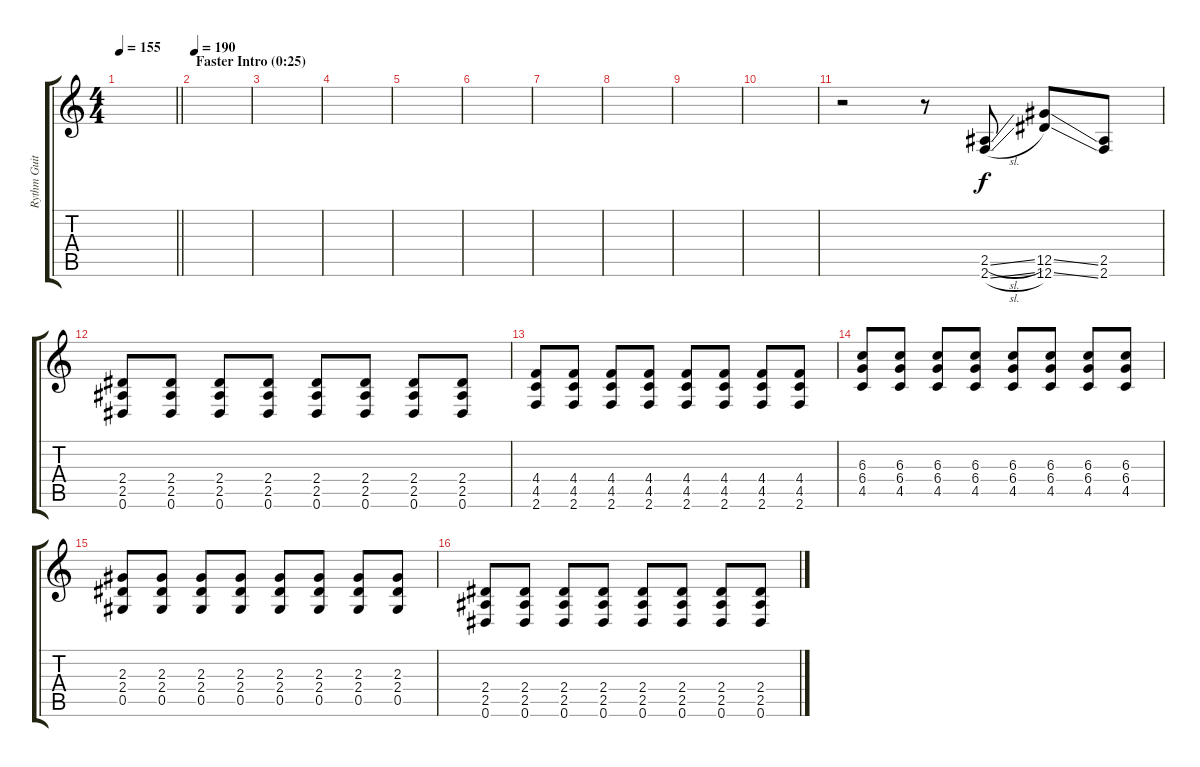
\track ("Rythm Guitar 2" "Rythm Guit") {instrument distortionguitar}
\staff {score tabs}
\tuning (Eb4 Bb3 Gb3 Db3 Ab2 Eb2) {hide}
\ts (4 4)
\tempo 155
\clef g2
\barLineRight lightlight
\ks c
|
\section ("" "Faster Intro (0:25)")
\tempo 190
|
|
|
|
|
|
|
|
|
r.2 r.8 (2.5{sl} 2.6{sl}).8 (12.5{ss} 12.6{ss}).8 (2.5 2.6).8 |
(2.4 2.5 0.6).8 (2.4 2.5 0.6).8 (2.4 2.5 0.6).8 (2.4 2.5 0.6).8 (2.4 2.5 0.6).8 (2.4 2.5 0.6).8 (2.4 2.5 0.6).8 (2.4 2.5 0.6).8 |
(4.4 4.5 2.6).8 (4.4 4.5 2.6).8 (4.4 4.5 2.6).8 (4.4 4.5 2.6).8 (4.4 4.5 2.6).8 (4.4 4.5 2.6).8 (4.4 4.5 2.6).8 (4.4 4.5 2.6).8 |
(6.3 6.4 4.5).8 (6.3 6.4 4.5).8 (6.3 6.4 4.5).8 (6.3 6.4 4.5).8 (6.3 6.4 4.5).8 (6.3 6.4 4.5).8 (6.3 6.4 4.5).8 (6.3 6.4 4.5).8 |
(2.3 2.4 0.5).8 (2.3 2.4 0.5).8 (2.3 2.4 0.5).8 (2.3 2.4 0.5).8 (2.3 2.4 0.5).8 (2.3 2.4 0.5).8 (2.3 2.4 0.5).8 (2.3 2.4 0.5).8 |
(2.4 2.5 0.6).8 (2.4 2.5 0.6).8 (2.4 2.5 0.6).8 (2.4 2.5 0.6).8 (2.4 2.5 0.6).8 (2.4 2.5 0.6).8 (2.4 2.5 0.6).8 (2.4 2.5 0.6).8
